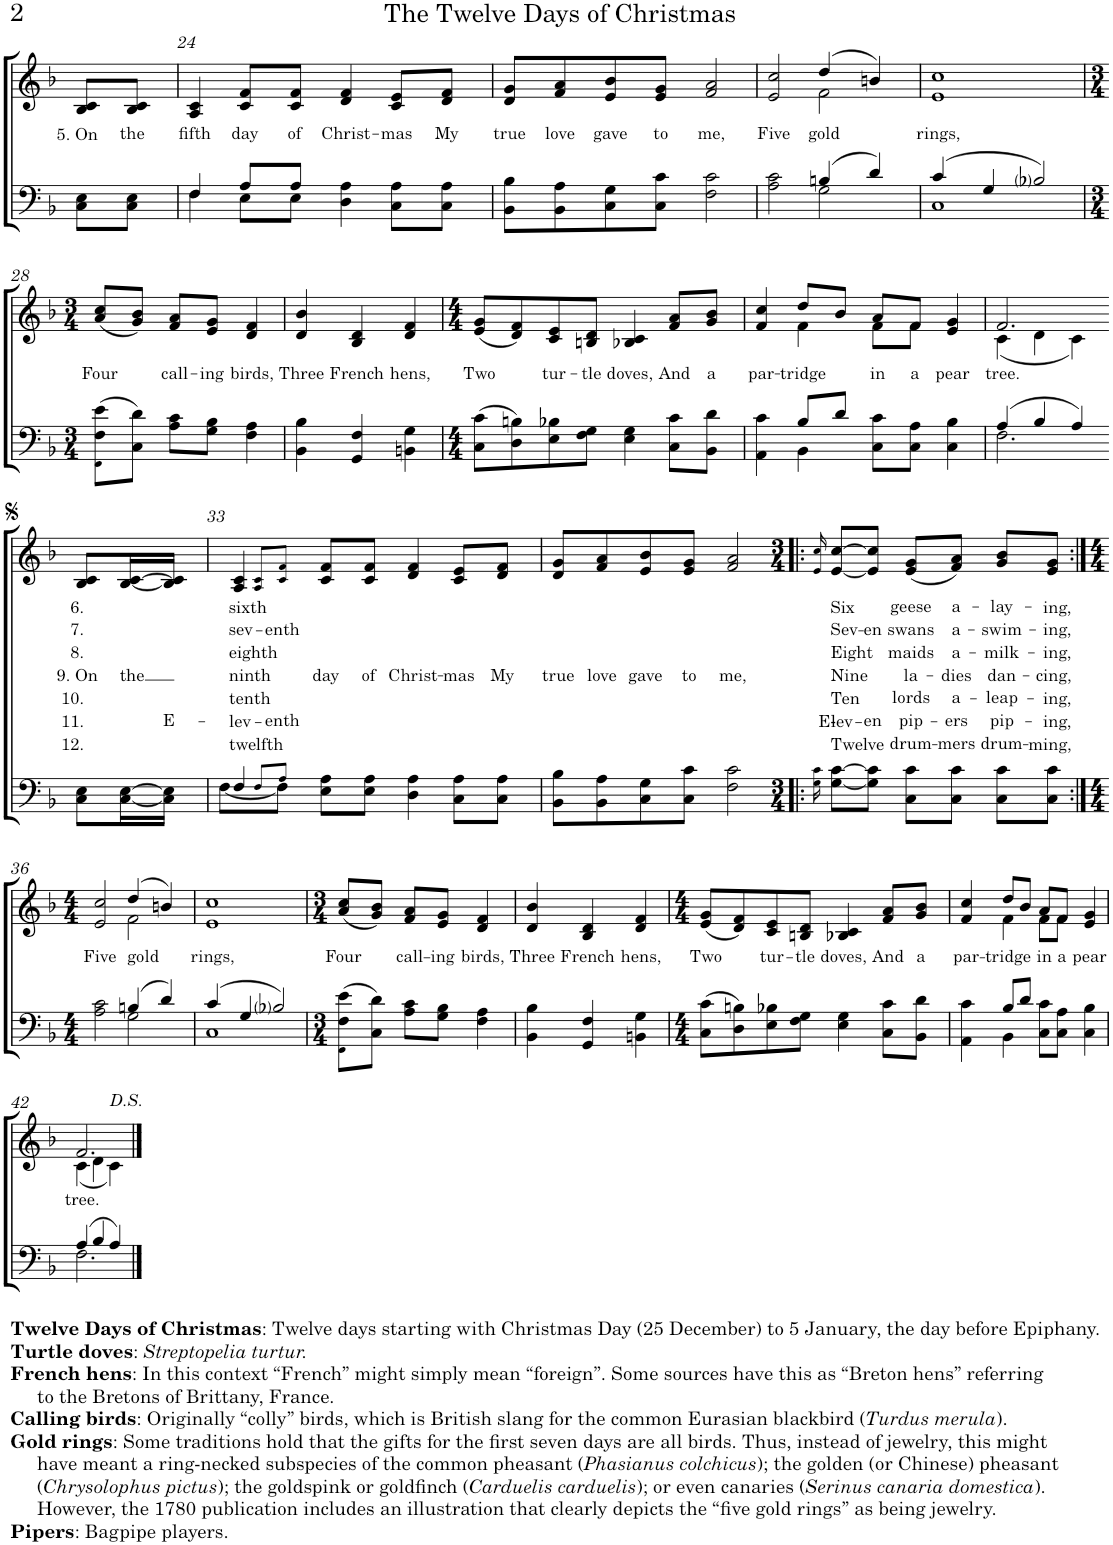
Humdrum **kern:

**kern	**kern	**text	**text	**text	**text	**text	**text	**text
*part2	*part1	*part1	*part1	*part1	*part1	*part1	*part1	*part1
*staff2	*staff1	*staff1	*staff1	*staff1	*staff1	*staff1	*staff1	*staff1
*I"Men	*I"Women	*	*	*	*	*	*	*
!!LO:PB:g=z
*clefF4	*clefG2	*	*	*	*	*	*	*
*k[b-]	*k[b-]	*	*	*	*	*	*	*
*M4/4	*M4/4	*	*	*	*	*	*	*
=23X3	=23X3	=23X3	=23X3	=23X3	=23X3	=23X3	=23X3	=23X3
!	!	!LO:LY:b	!	!	!	!	!	!
8C\ 8E\L	8B-/ 8c/L	5. On	.	.	.	.	.	.
!	!	!LO:LY:b	!	!	!	!	!	!
8C\ 8E\J	8B-/ 8c/J	the	.	.	.	.	.	.
=24	=24	=24	=24	=24	=24	=24	=24	=24
*^	*	*	*	*	*	*	*	*
!	!	!	!LO:LY:b	!	!	!	!	!	!
4F/	4F\	4A/ 4c/	fifth	.	.	.	.	.	.
!	!	!	!LO:LY:b	!	!	!	!	!	!
8A/L	8E\L	8c/ 8f/L	day	.	.	.	.	.	.
!	!	!	!LO:LY:b	!	!	!	!	!	!
8A/J	8E\J	8c/ 8f/J	of	.	.	.	.	.	.
!	!	!	!LO:LY:b	!	!	!	!	!	!
4D\ 4A\	2ryy	4d/ 4f/	Christ-	.	.	.	.	.	.
!	!	!	!LO:LY:b	!	!	!	!	!	!
8C\ 8A\L	.	8c/ 8e/L	-mas	.	.	.	.	.	.
!	!	!	!LO:LY:b	!	!	!	!	!	!
8C\ 8A\J	.	8d/ 8f/J	My	.	.	.	.	.	.
*v	*v	*	*	*	*	*	*	*	*
=25	=25	=25	=25	=25	=25	=25	=25	=25
!	!	!LO:LY:b	!	!	!	!	!	!
8BB-\ 8B-\L	8d/ 8g/L	true	.	.	.	.	.	.
!	!	!LO:LY:b	!	!	!	!	!	!
8BB-\ 8A\	8f/ 8a/	love	.	.	.	.	.	.
!	!	!LO:LY:b	!	!	!	!	!	!
8C\ 8G\	8e/ 8b-/	gave	.	.	.	.	.	.
!	!	!LO:LY:b	!	!	!	!	!	!
8C\ 8c\J	8e/ 8g/J	to	.	.	.	.	.	.
!	!	!LO:LY:b	!	!	!	!	!	!
2F\ 2c\	2f/ 2a/	me,	.	.	.	.	.	.
=26	=26	=26	=26	=26	=26	=26	=26	=26
*^	*	*	*	*	*	*	*	*
!	!	!	!LO:LY:b	!	!	!	!	!	!
*	*	*^	*	*	*	*	*	*	*
2A\ 2c\	2ryy	2e/ 2cc/	2ryy	Five	.	.	.	.	.	.
!	!	!	!	!LO:LY:b	!	!	!	!	!	!
(4Bn/	2G\	(4dd/	2f\	gold	.	.	.	.	.	.
4d/)	.	4bn/)	.	.	.	.	.	.	.	.
*	*	*v	*v	*	*	*	*	*	*	*
=27	=27	=27	=27	=27	=27	=27	=27	=27	=27
!	!	!	!LO:LY:b	!	!	!	!	!	!
(4c/	1C	1e 1cc	rings,	.	.	.	.	.	.
4G/	.	.	.	.	.	.	.	.	.
2B-i/)	.	.	.	.	.	.	.	.	.
*v	*v	*	*	*	*	*	*	*	*
!!LO:LB:g=z
=28	=28	=28	=28	=28	=28	=28	=28	=28
*M3/4	*M3/4	*	*	*	*	*	*	*
!	!	!LO:LY:b	!	!	!	!	!	!
(8FF!\ 8F\ 8e\L	(8a/ 8cc/L	Four	.	.	.	.	.	.
8C\ 8d\J)	8g/ 8b-/J)	.	.	.	.	.	.	.
!	!	!LO:LY:b	!	!	!	!	!	!
8A\ 8c\L	8f/ 8a/L	call-	.	.	.	.	.	.
!	!	!LO:LY:b	!	!	!	!	!	!
8G\ 8B-\J	8e/ 8g/J	-ing	.	.	.	.	.	.
!	!	!LO:LY:b	!	!	!	!	!	!
4F\ 4A\	4d/ 4f/	birds,	.	.	.	.	.	.
=29	=29	=29	=29	=29	=29	=29	=29	=29
!	!	!LO:LY:b	!	!	!	!	!	!
4BB-\ 4B-\	4d/ 4b-/	Three	.	.	.	.	.	.
!	!	!LO:LY:b	!	!	!	!	!	!
4GG/ 4F/	4B-/ 4d/	French	.	.	.	.	.	.
!	!	!LO:LY:b	!	!	!	!	!	!
4BBn\ 4G\	4d/ 4f/	hens,	.	.	.	.	.	.
=30	=30	=30	=30	=30	=30	=30	=30	=30
*M4/4	*M4/4	*	*	*	*	*	*	*
!	!	!LO:LY:b	!	!	!	!	!	!
(8C\ 8c\L	(8e/ 8g/L	Two	.	.	.	.	.	.
8D\ 8Bn\)	8d/ 8f/)	.	.	.	.	.	.	.
!	!	!LO:LY:b	!	!	!	!	!	!
8E\ 8B-X\	8c/ 8e/	tur-	.	.	.	.	.	.
!	!	!LO:LY:b	!	!	!	!	!	!
8F\ 8G\J	8Bn/ 8d/J	-tle	.	.	.	.	.	.
!	!	!LO:LY:b	!	!	!	!	!	!
4E\ 4G\	4B-X/ 4c/	doves,	.	.	.	.	.	.
!	!	!LO:LY:b	!	!	!	!	!	!
8C\ 8c\L	8f/ 8a/L	And	.	.	.	.	.	.
!	!	!LO:LY:b	!	!	!	!	!	!
8BB-\ 8d\J	8g/ 8b-/J	a	.	.	.	.	.	.
=31	=31	=31	=31	=31	=31	=31	=31	=31
*^	*	*	*	*	*	*	*	*
!	!	!	!LO:LY:b	!	!	!	!	!	!
*	*	*^	*	*	*	*	*	*	*
4AA\ 4c\	4ryy	4f/ 4cc/	4ryy	par-	.	.	.	.	.	.
!	!	!	!	!LO:LY:b	!	!	!	!	!	!
8B-/L	4BB-\	8dd/L	4f\	-tridge	.	.	.	.	.	.
8d/J	.	8b-/J	.	.	.	.	.	.	.	.
!	!	!	!	!LO:LY:b	!	!	!	!	!	!
8C\ 8c\L	2ryy	8a/L	8f\L	in	.	.	.	.	.	.
!	!	!	!	!LO:LY:b	!	!	!	!	!	!
8C\ 8A\J	.	8f/J	8f\J	a	.	.	.	.	.	.
!	!	!	!	!LO:LY:b	!	!	!	!	!	!
4C\ 4B-\	.	4e/ 4g/	4ryy	pear	.	.	.	.	.	.
=32	=32	=32	=32	=32	=32	=32	=32	=32	=32	=32
!	!	!	!	!LO:LY:b	!	!	!	!	!	!
(4A/	2.F\	2.f,/	(4c\	tree.	.	.	.	.	.	.
4B-/	.	.	4d\	.	.	.	.	.	.	.
4A/)	.	.	4c\)	.	.	.	.	.	.	.
*v	*v	*	*	*	*	*	*	*	*	*
!!LO:LB:g=z
=32X4-	=32X4-	=32X4-	=32X4-	=32X4-	=32X4-	=32X4-	=32X4-	=32X4-	=32X4-
!	!	!	!LO:LY:b	!LO:LY:b	!LO:LY:b	!LO:LY:b	!LO:LY:b	!LO:LY:b	!LO:LY:b
*	*v	*v	*	*	*	*	*	*	*
8C\ 8E\L	8B-/ 8c/L	6.	7.	8.	9. On	10.	11.	12.
!	!	!	!	!	!LO:LY:b	!	!	!
[16C\ [16E\L	[16B-/ [16c/L	.	.	.	the	.	.	.
!	!	!	!	!	!	!	!LO:LY:b	!
16C\] 16E\]JJ	16B-/] 16c/]JJ	.	.	.	.	.	E-	.
=33	=33	=33	=33	=33	=33	=33	=33	=33
*^	*	*	*	*	*	*	*	*
*	*^	*	*	*	*	*	*	*	*
!	!	!	!	!LO:LY:b	!LO:LY:b	!LO:LY:b	!LO:LY:b	!LO:LY:b	!LO:LY:b	!LO:LY:b
*	*	*	*^	*	*	*	*	*	*	*
4F/	[8F\L	8F/L	4A/ 4c/	8A/ 8c/L	sixth	sev-	eighth	ninth	tenth	-lev-	twelfth
!	!	!	!	!	!	!LO:LY:b	!	!	!	!LO:LY:b	!
.	8F\J]	8A/J	.	8c!/ 8f/J	.	enth	.	.	.	enth	.
!	!	!	!	!	!	!	!	!LO:LY:b	!	!	!
8E\ 8A\L	4ryy	4ryy	8c/ 8f/L	4ryy	.	.	.	day	.	.	.
!	!	!	!	!	!	!	!	!LO:LY:b	!	!	!
8E\ 8A\J	.	.	8c/ 8f/J	.	.	.	.	of	.	.	.
!	!	!	!	!	!	!	!	!LO:LY:b	!	!	!
4D\ 4A\	2ryy	2ryy	4d/ 4f/	2ryy	.	.	.	Christ-	.	.	.
!	!	!	!	!	!	!	!	!LO:LY:b	!	!	!
8C\ 8A\L	.	.	8c/ 8e/L	.	.	.	.	-mas	.	.	.
!	!	!	!	!	!	!	!	!LO:LY:b	!	!	!
8C\ 8A\J	.	.	8d/ 8f/J	.	.	.	.	My	.	.	.
*v	*v	*v	*	*	*	*	*	*	*	*	*
*	*v	*v	*	*	*	*	*	*	*
=34	=34	=34	=34	=34	=34	=34	=34	=34
!	!	!	!	!	!LO:LY:b	!	!	!
8BB-\ 8B-\L	8d/ 8g/L	.	.	.	true	.	.	.
!	!	!	!	!	!LO:LY:b	!	!	!
8BB-\ 8A\	8f/ 8a/	.	.	.	love	.	.	.
!	!	!	!	!	!LO:LY:b	!	!	!
8C\ 8G\	8e/ 8b-/	.	.	.	gave	.	.	.
!	!	!	!	!	!LO:LY:b	!	!	!
8C\ 8c\J	8e/ 8g/J	.	.	.	to	.	.	.
!	!	!	!	!	!LO:LY:b	!	!	!
2F\ 2c\	2f/ 2a/	.	.	.	me,	.	.	.
=35!|:	=35!|:	=35!|:	=35!|:	=35!|:	=35!|:	=35!|:	=35!|:	=35!|:
*M3/4	*M3/4	*	*	*	*	*	*	*
*^	*	*	*	*	*	*	*	*
!	!	!	!LO:LY:b	!LO:LY:b	!LO:LY:b	!LO:LY:b	!LO:LY:b	!LO:LY:b	!LO:LY:b
*	*	*^	*	*	*	*	*	*	*
!	!	!	!	!	!	!	!	!	!LO:LY:b	!
[<8G\ [>8c\L	16G\ 16c\	[<8e/ [8cc/L	16e/ 16cc/	.	.	.	.	.	E‐	Twelve
.	2ryy	.	2ryy	.	.	.	.	.	.	.
!	!	!	!	!	!LO:LY:b	!	!	!	!LO:LY:b	!
8G\] 8c\]J	.	8e/] 8cc/]J	.	.	-en	.	.	.	-en	.
!	!	!	!	!LO:LY:b	!LO:LY:b	!LO:LY:b	!LO:LY:b	!LO:LY:b	!LO:LY:b	!LO:LY:b
8C\ 8c\L	.	(8e/ 8g/L	.	geese	swans	maids	la-	lords	pip-	drum-
!	!	!	!	!LO:LY:b	!LO:LY:b	!LO:LY:b	!LO:LY:b	!LO:LY:b	!LO:LY:b	!LO:LY:b
8C\ 8c\J	.	8f/ 8a/J)	.	a-	a-	a-	-dies	a-	-ers	-mers
!	!	!	!	!LO:LY:b	!LO:LY:b	!LO:LY:b	!LO:LY:b	!LO:LY:b	!LO:LY:b	!LO:LY:b
8C\ 8c\L	.	8g/ 8b-/L	.	-lay-	-swim-	-milk-	dan-	-leap-	pip-	drum-
.	8.ryy	.	8.ryy	.	.	.	.	.	.	.
!	!	!	!	!LO:LY:b	!LO:LY:b	!LO:LY:b	!LO:LY:b	!LO:LY:b	!LO:LY:b	!LO:LY:b
8C\ 8c\J	.	8e/ 8g/J	.	-ing,	-ing,	-ing,	-cing,	-ing,	-ing,	-ming,
!!LO:LB:g=z	!!
=36:|!	=36:|!	=36:|!	=36:|!	=36:|!	=36:|!	=36:|!	=36:|!	=36:|!	=36:|!	=36:|!
*M4/4	*	*M4/4	*	*	*	*	*	*	*	*
!	!	!	!	!LO:LY:b	!	!	!	!	!	!
2A\ 2c\	2ryy	2e/ 2cc/	2ryy	Five	.	.	.	.	.	.
!	!	!	!	!LO:LY:b	!	!	!	!	!	!
(4Bn/	2G\	(4dd/	2f\	gold	.	.	.	.	.	.
4d/)	.	4bn/)	.	.	.	.	.	.	.	.
*	*	*v	*v	*	*	*	*	*	*	*
=37	=37	=37	=37	=37	=37	=37	=37	=37	=37
!	!	!	!LO:LY:b	!	!	!	!	!	!
(4c/	1C	1e 1cc	rings,	.	.	.	.	.	.
4G/	.	.	.	.	.	.	.	.	.
2B-i/)	.	.	.	.	.	.	.	.	.
*v	*v	*	*	*	*	*	*	*	*
=38	=38	=38	=38	=38	=38	=38	=38	=38
*M3/4	*M3/4	*	*	*	*	*	*	*
!	!	!LO:LY:b	!	!	!	!	!	!
(8FF!\ 8F\ 8e\L	(8a/ 8cc/L	Four	.	.	.	.	.	.
8C\ 8d\J)	8g/ 8b-/J)	.	.	.	.	.	.	.
!	!	!LO:LY:b	!	!	!	!	!	!
8A\ 8c\L	8f/ 8a/L	call-	.	.	.	.	.	.
!	!	!LO:LY:b	!	!	!	!	!	!
8G\ 8B-\J	8e/ 8g/J	-ing	.	.	.	.	.	.
!	!	!LO:LY:b	!	!	!	!	!	!
4F\ 4A\	4d/ 4f/	birds,	.	.	.	.	.	.
=39	=39	=39	=39	=39	=39	=39	=39	=39
!	!	!LO:LY:b	!	!	!	!	!	!
4BB-\ 4B-\	4d/ 4b-/	Three	.	.	.	.	.	.
!	!	!LO:LY:b	!	!	!	!	!	!
4GG/ 4F/	4B-/ 4d/	French	.	.	.	.	.	.
!	!	!LO:LY:b	!	!	!	!	!	!
4BBn\ 4G\	4d/ 4f/	hens,	.	.	.	.	.	.
=40	=40	=40	=40	=40	=40	=40	=40	=40
*M4/4	*M4/4	*	*	*	*	*	*	*
!	!	!LO:LY:b	!	!	!	!	!	!
(8C\ 8c\L	(8e/ 8g/L	Two	.	.	.	.	.	.
8D\ 8Bn\)	8d/ 8f/)	.	.	.	.	.	.	.
!	!	!LO:LY:b	!	!	!	!	!	!
8E\ 8B-X\	8c/ 8e/	tur-	.	.	.	.	.	.
!	!	!LO:LY:b	!	!	!	!	!	!
8F\ 8G\J	8Bn/ 8d/J	-tle	.	.	.	.	.	.
!	!	!LO:LY:b	!	!	!	!	!	!
4E\ 4G\	4B-X/ 4c/	doves,	.	.	.	.	.	.
!	!	!LO:LY:b	!	!	!	!	!	!
8C\ 8c\L	8f/ 8a/L	And	.	.	.	.	.	.
!	!	!LO:LY:b	!	!	!	!	!	!
8BB-\ 8d\J	8g/ 8b-/J	a	.	.	.	.	.	.
=41	=41	=41	=41	=41	=41	=41	=41	=41
*^	*	*	*	*	*	*	*	*
!	!	!	!LO:LY:b	!	!	!	!	!	!
*	*	*^	*	*	*	*	*	*	*
4AA\ 4c\	4ryy	4f/ 4cc/	4ryy	par-	.	.	.	.	.	.
!	!	!	!	!LO:LY:b	!	!	!	!	!	!
8B-/L	4BB-\	8dd/L	4f\	-tridge	.	.	.	.	.	.
8d/J	.	8b-/J	.	.	.	.	.	.	.	.
!	!	!	!	!LO:LY:b	!	!	!	!	!	!
8C\ 8c\L	2ryy	8a/L	8f\L	in	.	.	.	.	.	.
!	!	!	!	!LO:LY:b	!	!	!	!	!	!
8C\ 8A\J	.	8f/J	8f\J	a	.	.	.	.	.	.
!	!	!	!	!LO:LY:b	!	!	!	!	!	!
4C\ 4B-\	.	4e/ 4g/	4ryy	pear	.	.	.	.	.	.
!!LO:LB:g=z	!!
=42	=42	=42	=42	=42	=42	=42	=42	=42	=42	=42
!LO:TX:b:B:t=Twelve Days of Christmas	!	!	!	!	!	!	!	!	!	!
!LO:TX:b:t=&colon; Twelve days starting with Christmas Day (25 December) to 5 January, the day before Epiphany.	!	!	!	!	!	!	!	!	!	!
!LO:TX:b:B:t=Turtle doves	!	!	!	!	!	!	!	!	!	!
!LO:TX:b:t=&colon;	!	!	!	!	!	!	!	!	!	!
!LO:TX:b:i:t=Streptopelia turtur.	!	!	!	!	!	!	!	!	!	!
!LO:TX:b:B:t=French hens	!	!	!	!	!	!	!	!	!	!
!LO:TX:b:t=&colon; In this context “French” might simply mean “foreign”. Some sources have this as “Breton hens” referring	!	!	!	!	!	!	!	!	!	!
!LO:TX:b:t=to the Bretons of Brittany, France.	!	!	!	!	!	!	!	!	!	!
!LO:TX:b:B:t=Calling birds	!	!	!	!	!	!	!	!	!	!
!LO:TX:b:t=&colon; Originally “colly” birds, which is British slang for the common Eurasian blackbird (	!	!	!	!	!	!	!	!	!	!
!LO:TX:b:i:t=Turdus merula	!	!	!	!	!	!	!	!	!	!
!LO:TX:b:t=).	!	!	!	!	!	!	!	!	!	!
!LO:TX:b:B:t=Gold rings	!	!	!	!	!	!	!	!	!	!
!LO:TX:b:t=&colon; Some traditions hold that the gifts for the first seven days are all birds. Thus, instead of jewelry, this might	!	!	!	!	!	!	!	!	!	!
!LO:TX:b:t=have meant a ring-necked subspecies of the common pheasant (	!	!	!	!	!	!	!	!	!	!
!LO:TX:b:i:t=Phasianus colchicus	!	!	!	!	!	!	!	!	!	!
!LO:TX:b:t=); the golden (or Chinese) pheasant	!	!	!	!	!	!	!	!	!	!
!LO:TX:b:t=(	!	!	!	!	!	!	!	!	!	!
!LO:TX:b:i:t=Chrysolophus pictus	!	!	!	!	!	!	!	!	!	!
!LO:TX:b:t=); the goldspink or goldfinch (	!	!	!	!	!	!	!	!	!	!
!LO:TX:b:i:t=Carduelis carduelis	!	!	!	!	!	!	!	!	!	!
!LO:TX:b:t=); or even canaries (	!	!	!	!	!	!	!	!	!	!
!LO:TX:b:i:t=Serinus canaria domestica	!	!	!	!	!	!	!	!	!	!
!LO:TX:b:t=).	!	!	!	!	!	!	!	!	!	!
!LO:TX:b:t=However, the 1780 publication includes an illustration that clearly depicts the “five gold rings” as being jewelry.	!	!	!	!	!	!	!	!	!	!
!LO:TX:b:B:t=Pipers	!	!	!	!	!	!	!	!	!	!
!LO:TX:b:t=&colon; Bagpipe players.	!	!	!	!	!	!	!	!	!	!
!	!	!	!	!LO:LY:b	!	!	!	!	!	!
(4A/	2.F\	2.f,/	(4c\	tree.	.	.	.	.	.	.
4B-/	.	.	4d\	.	.	.	.	.	.	.
4A/)	.	.	4c\)	.	.	.	.	.	.	.
*v	*v	*	*	*	*	*	*	*	*	*
*	*v	*v	*	*	*	*	*	*	*
==	==	==	==	==	==	==	==	==
*-	*-	*-	*-	*-	*-	*-	*-	*-
